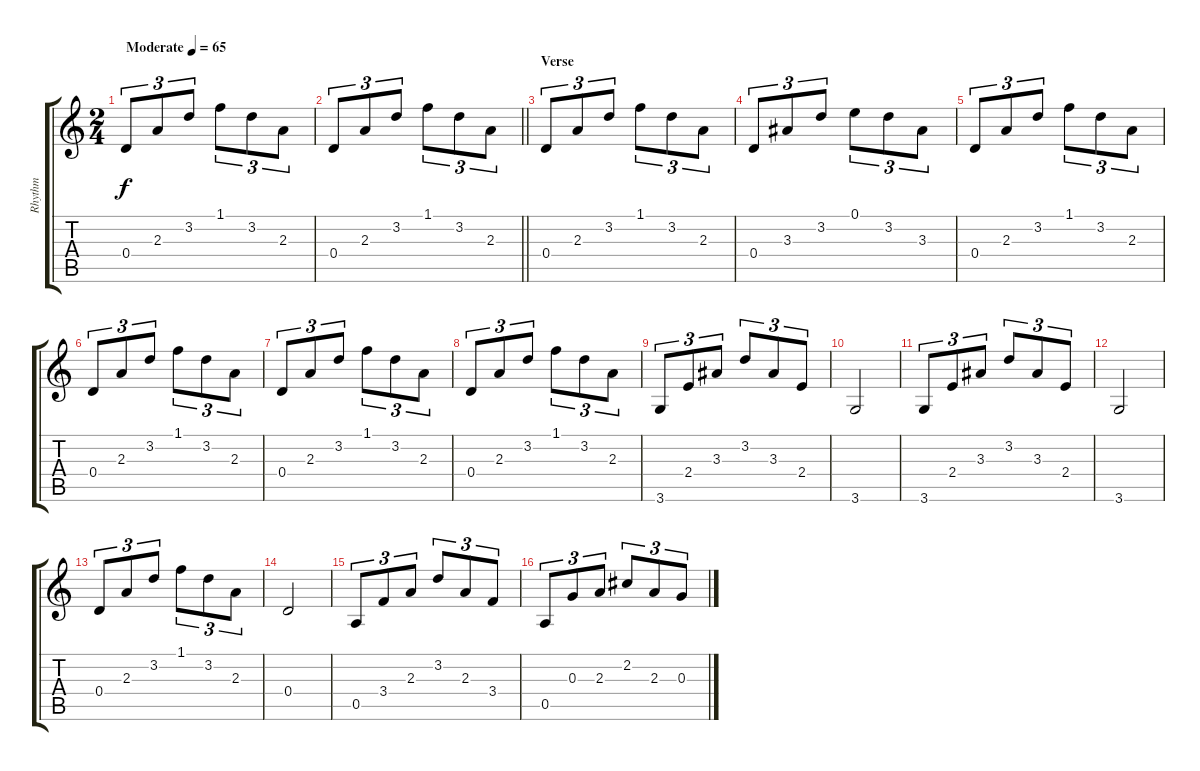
\track ("Rhythm" "Rhythm") {instrument acousticguitarnylon}
\staff {score tabs}
\tuning (E4 B3 G3 D3 A2 E2) {hide}
\ts (2 4)
\tempo (65 "Moderate")
\clef g2
\ks c
0.4.8{tu (3 2) dy f instrument acousticguitarnylon} 2.3.8{tu (3 2)} 3.2.8{tu (3 2)} 1.1.8{tu (3 2)} 3.2.8{tu (3 2)} 2.3.8{tu (3 2)} |
\barLineRight lightlight
0.4.8{tu (3 2)} 2.3.8{tu (3 2)} 3.2.8{tu (3 2)} 1.1.8{tu (3 2)} 3.2.8{tu (3 2)} 2.3.8{tu (3 2)} |
\section ("" "Verse")
0.4.8{tu (3 2)} 2.3.8{tu (3 2)} 3.2.8{tu (3 2)} 1.1.8{tu (3 2)} 3.2.8{tu (3 2)} 2.3.8{tu (3 2)} |
0.4.8{tu (3 2)} 3.3.8{tu (3 2)} 3.2.8{tu (3 2)} 0.1.8{tu (3 2)} 3.2.8{tu (3 2)} 3.3.8{tu (3 2)} |
0.4.8{tu (3 2)} 2.3.8{tu (3 2)} 3.2.8{tu (3 2)} 1.1.8{tu (3 2)} 3.2.8{tu (3 2)} 2.3.8{tu (3 2)} |
0.4.8{tu (3 2)} 2.3.8{tu (3 2)} 3.2.8{tu (3 2)} 1.1.8{tu (3 2)} 3.2.8{tu (3 2)} 2.3.8{tu (3 2)} |
0.4.8{tu (3 2)} 2.3.8{tu (3 2)} 3.2.8{tu (3 2)} 1.1.8{tu (3 2)} 3.2.8{tu (3 2)} 2.3.8{tu (3 2)} |
0.4.8{tu (3 2)} 2.3.8{tu (3 2)} 3.2.8{tu (3 2)} 1.1.8{tu (3 2)} 3.2.8{tu (3 2)} 2.3.8{tu (3 2)} |
3.6.8{tu (3 2)} 2.4.8{tu (3 2)} 3.3.8{tu (3 2)} 3.2.8{tu (3 2)} 3.3.8{tu (3 2)} 2.4.8{tu (3 2)} |
3.6.2 |
3.6.8{tu (3 2)} 2.4.8{tu (3 2)} 3.3.8{tu (3 2)} 3.2.8{tu (3 2)} 3.3.8{tu (3 2)} 2.4.8{tu (3 2)} |
3.6.2 |
0.4.8{tu (3 2)} 2.3.8{tu (3 2)} 3.2.8{tu (3 2)} 1.1.8{tu (3 2)} 3.2.8{tu (3 2)} 2.3.8{tu (3 2)} |
0.4.2 |
0.5.8{tu (3 2)} 3.4.8{tu (3 2)} 2.3.8{tu (3 2)} 3.2.8{tu (3 2)} 2.3.8{tu (3 2)} 3.4.8{tu (3 2)} |
0.5.8{tu (3 2)} 0.3.8{tu (3 2)} 2.3.8{tu (3 2)} 2.2.8{tu (3 2)} 2.3.8{tu (3 2)} 0.3.8{tu (3 2)}
